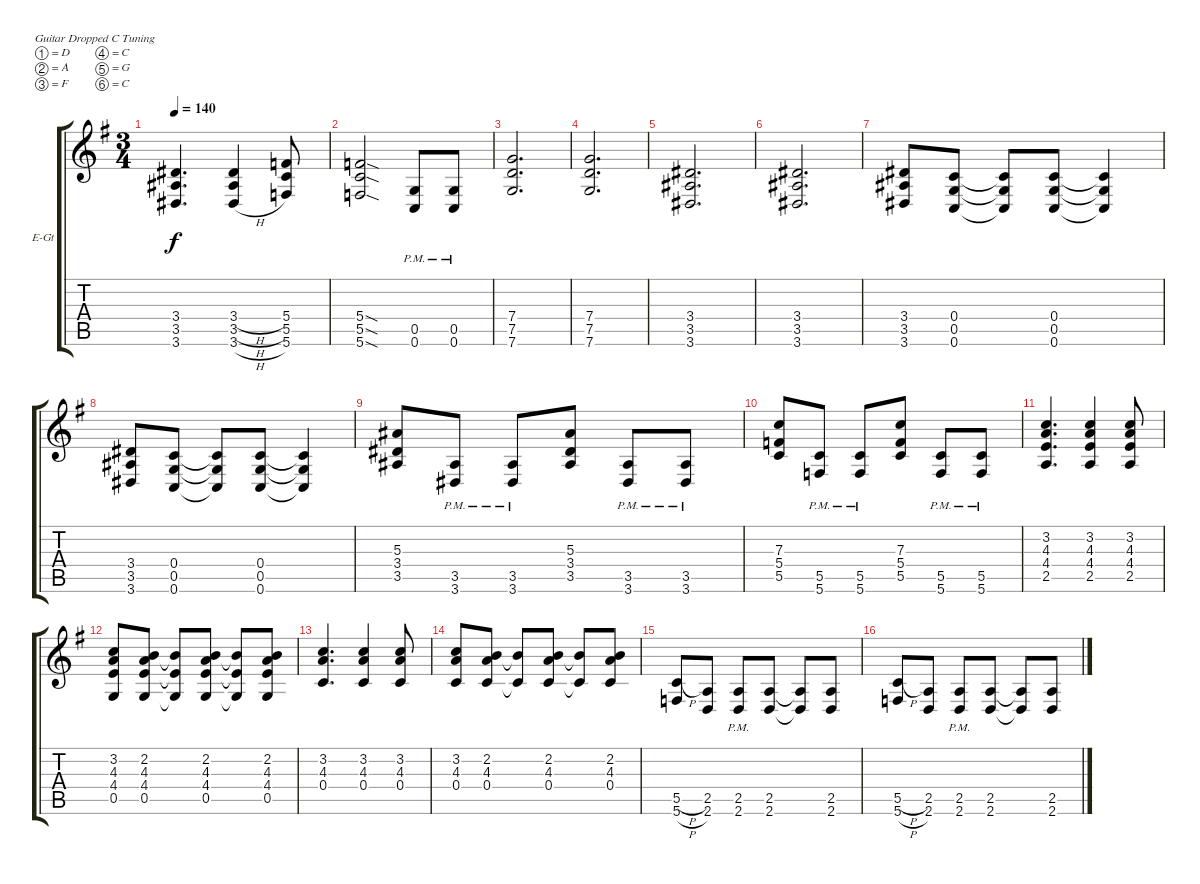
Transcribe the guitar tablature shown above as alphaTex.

\bracketExtendMode groupsimilarinstruments
\firstSystemTrackNameOrientation horizontal
\otherSystemsTrackNameOrientation horizontal
\track ("Electric Guitar 2" "E-Gt") {instrument distortionguitar}
\staff {score tabs}
\tuning (D4 A3 F3 C3 G2 C2)
\ts (3 4)
\tempo 140
\clef g2
\ks eminor
(3.6 3.5 3.4).4{d dy f} (3.4{h} 3.5{h} 3.6{h}).4 (5.6 5.5 5.4).8 |
(5.6{sod} 5.5{sod} 5.4{sod}).2 (0.6{pm} 0.5{pm}).8 (0.5{pm} 0.6{pm}).8 |
(7.6 7.5 7.4).2{d} |
(7.4 7.5 7.6).2{d} |
(3.6 3.5 3.4).2{d} |
(3.4 3.5 3.6).2{d} |
(3.6 3.5 3.4).8 (0.4 0.5 0.6).8 (0.6{t} 0.5{t} 0.4{t}).8 (0.4 0.5 0.6).8 (0.6{t} 0.5{t} 0.4{t}).4 |
(3.6 3.5 3.4).8 (0.4 0.5 0.6).8 (0.6{t} 0.5{t} 0.4{t}).8 (0.4 0.5 0.6).8 (0.6{t} 0.5{t} 0.4{t}).4 |
(3.5 3.4 5.3).8 (3.5{pm} 3.6{pm}).8 (3.5{pm} 3.6{pm}).8 (3.5 3.4 5.3).8 (3.5{pm} 3.6{pm}).8 (3.5{pm} 3.6{pm}).8 |
(5.5 5.4 7.3).8 (5.5{pm} 5.6{pm}).8 (5.5{pm} 5.6{pm}).8 (5.5 5.4 7.3).8 (5.5{pm} 5.6{pm}).8 (5.5{pm} 5.6{pm}).8 |
(3.2 4.3 2.5 4.4).4{d} (3.2 4.3 2.5 4.4).4 (3.2 4.3 2.5 4.4).8 |
(0.5 4.4 3.2 4.3).8 (0.5 4.4 2.2 4.3).8 (0.5{t} 4.4{t} 2.2{t}).8 (0.5 4.4 2.2 4.3).8 (0.5{t} 4.4{t} 2.2{t}).8 (0.5 4.4 2.2 4.3).8 |
(3.2 4.3 0.4).4{d} (3.2 4.3 0.4).4 (3.2 4.3 0.4).8 |
(0.4 3.2 4.3).8 (0.4 2.2 4.3).8 (0.4{t} 2.2{t}).8 (0.4 2.2 4.3).8 (0.4{t} 2.2{t}).8 (0.4 2.2 4.3).8 |
(5.6{h} 5.5{h}).8 (2.6 2.5).8 (2.6{pm} 2.5{pm}).8 (2.6 2.5).8 (2.6{t} 2.5{t}).8 (2.6 2.5).8 |
(5.6{h} 5.5{h}).8 (2.6 2.5).8 (2.6{pm} 2.5{pm}).8 (2.6 2.5).8 (2.6{t} 2.5{t}).8 (2.6 2.5).8
